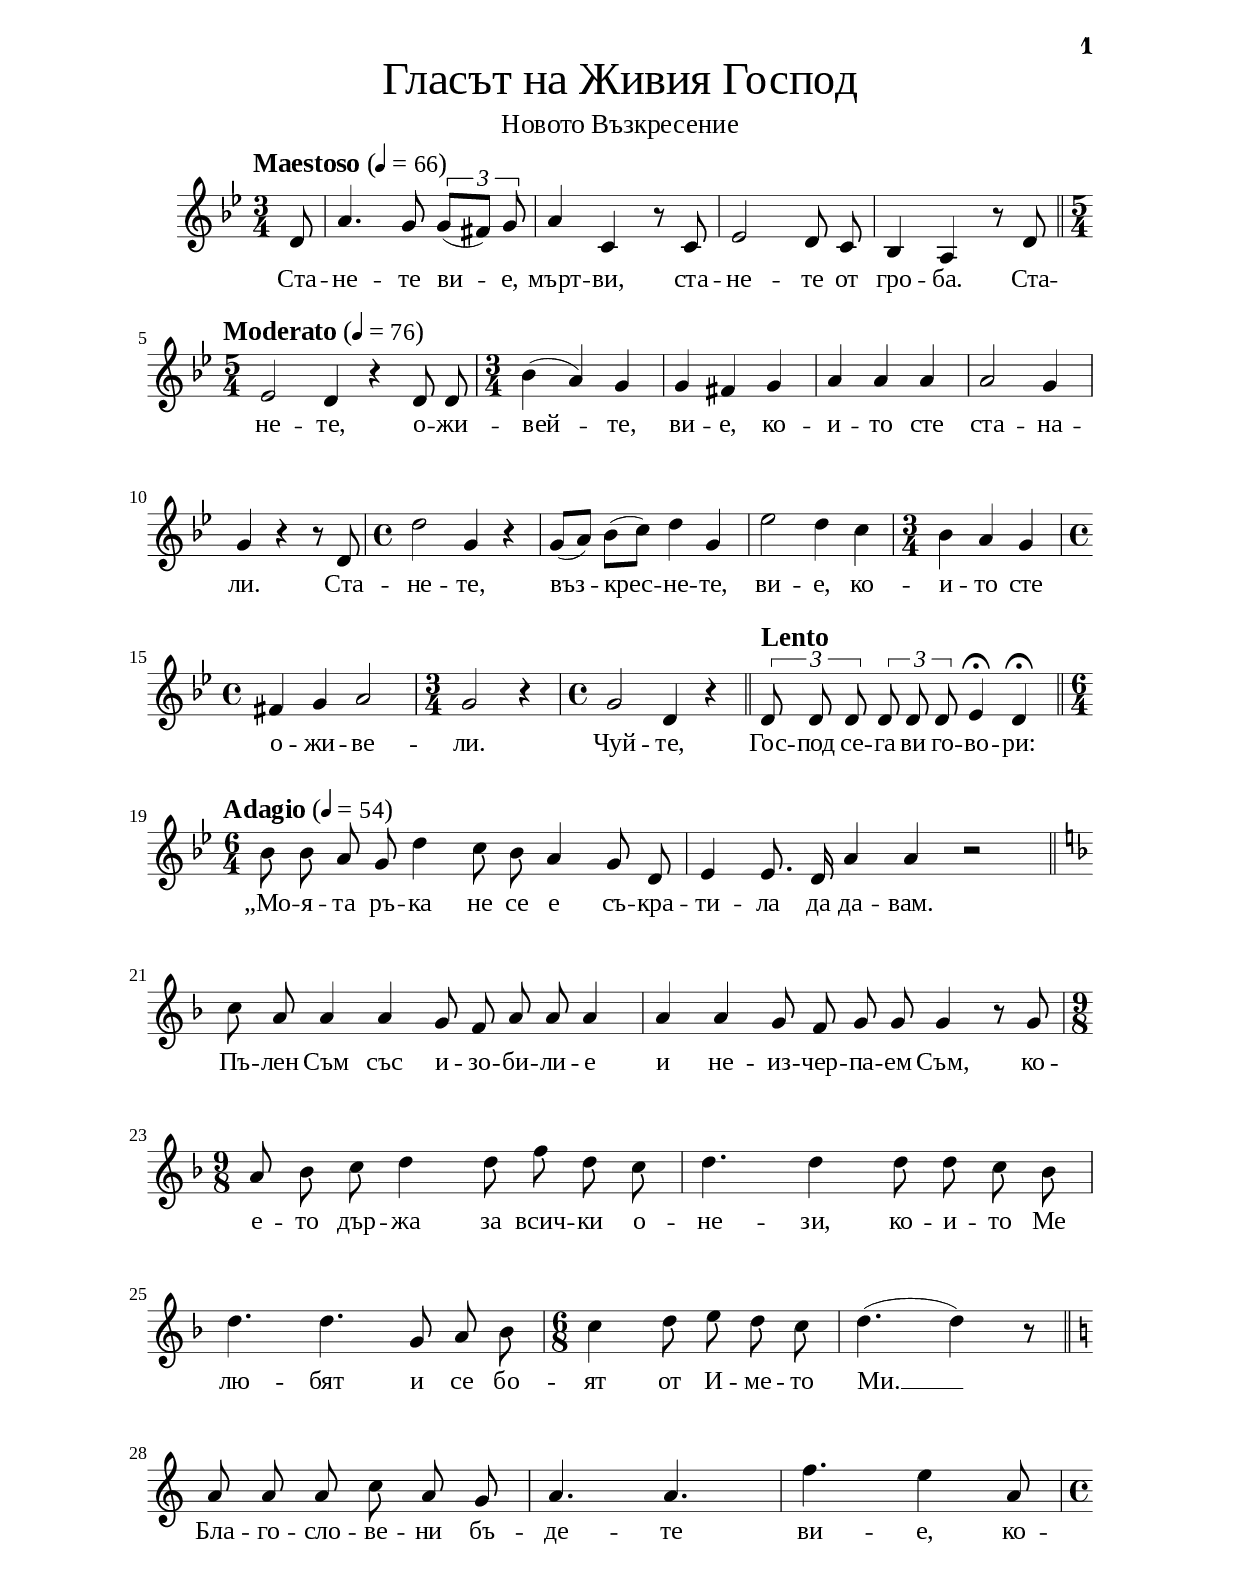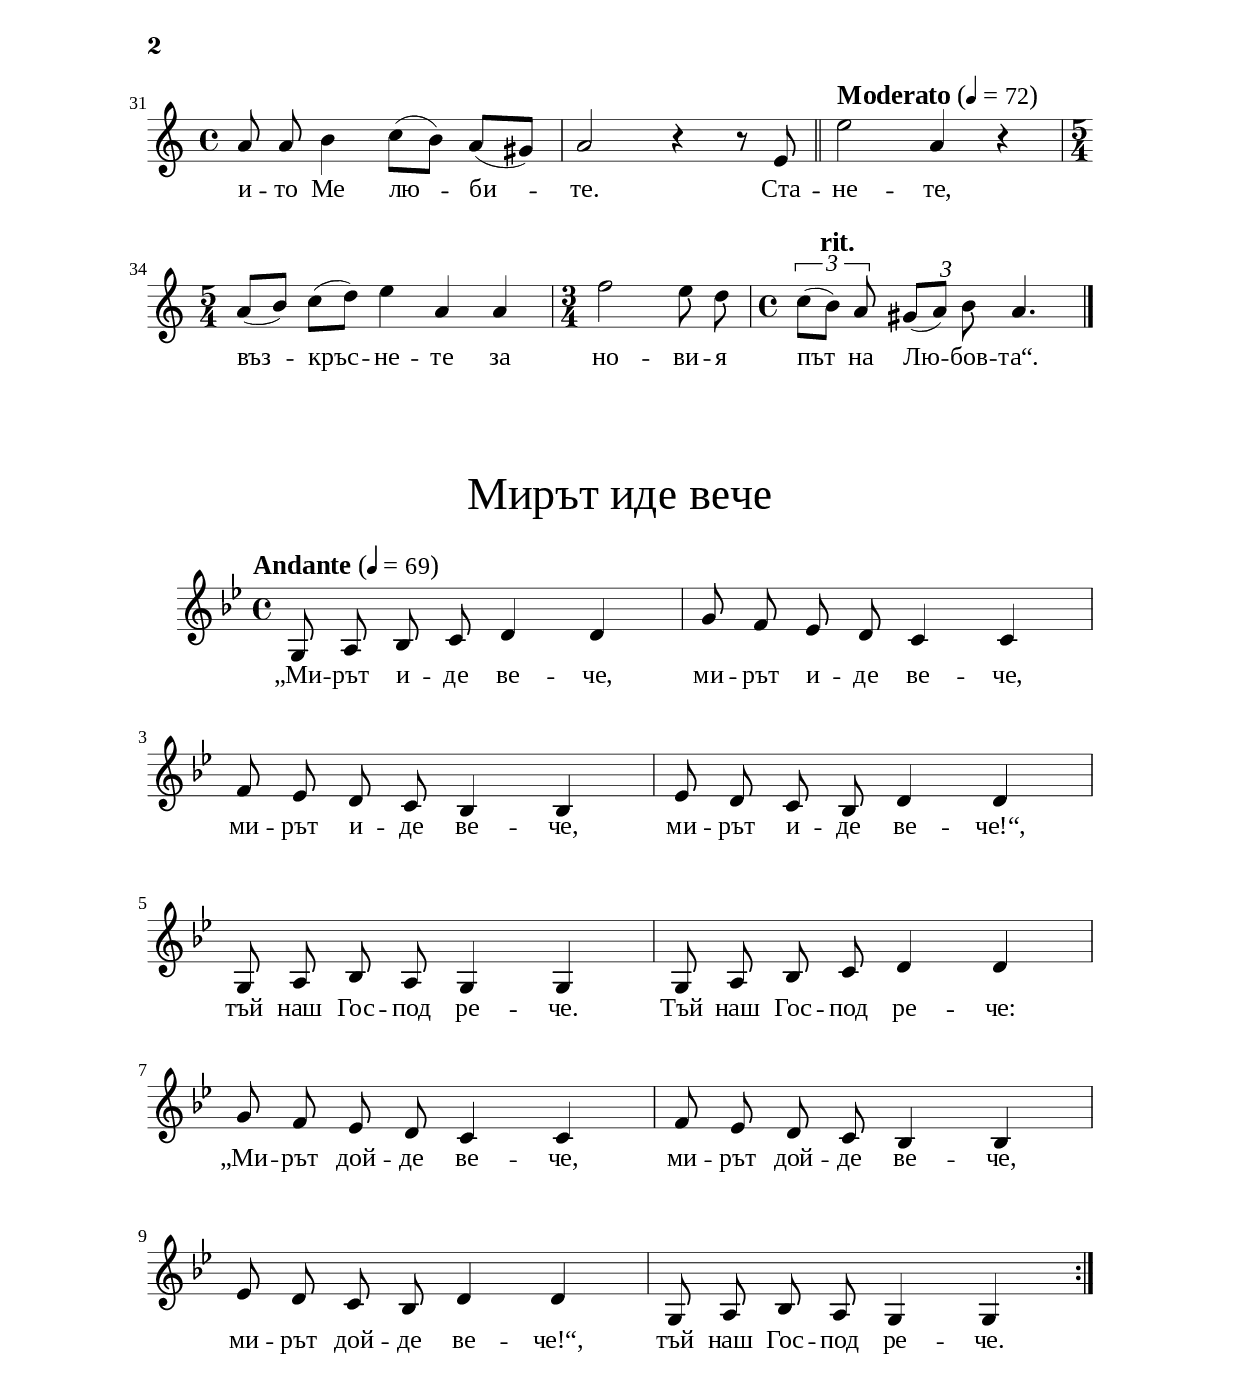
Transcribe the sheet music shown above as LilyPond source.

\version "2.24.4"

% include paper part and global functions
\include "include/globals.ily"

\bookpart {
  \label #'ref190
  \tocItem \markup "Гласът на Живия Господ"
  \include "include/bookpart-paper.ily"

  \score {
    \include "include/score-layout.ily"

    \new Voice \absolute {
      \clef treble
      \key g \minor
      \time 3/4
      \tempoFunc "Maestoso" 4 "66"

      \partial 8
      d'8 | % 2
      a'4. g'8 \tuplet 3/2 {
        g'8 ( [ fis'8 ])  g'8
      }
      | % 3
      a'4 c'4 r8 c'8 | % 4
      es'2 \autoBeamOff d'8 c'8  | % 5
      bes4 a4 r8 d'8 \bar "||" \break | % 6
      \time 5/4  | % 6
      \tempoFunc "Moderato" 4 "76"
      es'2 d'4 r4 d'8 d'8 | % 7
      \time 3/4  | % 7
      bes'4 ( a'4 ) g'4 | % 8
      g'4 fis'4 g'4 | % 9
      a'4 a'4 a'4 |
      a'2 g'4 \break  | % 11
      g'4 r4 r8 d'8 | % 12
      \time 4/4  | % 12
      d''2 g'4 r4| % 13
      g'8 ( [ a'8 ) ]  bes'8 ( [  c''8 )
      ]  d''4 g'4 |  % 14
      es''2  d''4  c''4 | % 15
      \time 3/4  | % 15
      bes'4 a'4 g'4 \break | % 16
      \time 4/4  | % 16
      fis'4 g'4 a'2 | % 17
      \time 3/4  | % 17
      g'2 r4 | % 18
      \time 4/4  | % 18
      g'2 d'4 r4 \bar "||"
      \autoBeamOff
      \tempo "Lento"
      \times 2/3  {
        d'8  d'8 d'8
      }
      \times 2/3  {
        d'8 d'8 d'8
      }
      es'4 ^\fermata d'4 ^\fermata \bar "||"
      \break |
      \tempoFunc "Adagio" 4 "54"
      \time 6/4
      bes'8  bes'8 a'8 g'8
      d''4  c''8  bes'8  % 21
      a'4 g'8 d'8 | es'4 es'8. d'16 a'4 a'4 r2 \break \bar "||" | % 23

      \key f \major
      c''8 a'8 a'4 a'4  g'8 f'8 a'8 a'8 a'4 | % 25
      a'4 a'4 g'8 f'8 g'8 g'8 g'4 r8 g'8 | \break  % 27
      \time 9/8
      \autoBeamOff
      a'8  bes'8  c''8  d''4
      d''8 f''8  d''8  c''8 | d''4.
      d''4  d''8
      d''8  c''8  bes'8 | \break
      d''4.
      d''4. g'8 a'8  bes'8 |
      \time 6/8
      c''4  d''8 e''8  d''8  c''8 |  d''4. (d''4) r8 | \bar "||" \break
      \key a \minor
      \autoBeamOff a'8 a'8 a'8 c''8 a'8 g'8 | a'4. a'4. |
      f''4.  e''4 a'8  | \break
      \time 4/4  | % 35
      a'8 a'8  b'4  c''8 ( [
      b'8 ) ]
      a'8 ( [ gis'8 ) ] | % 36
      a'2 r4 r8 e'8 \bar "||"
      | % 37
      | % 37
      \tempoFunc "Moderato" 4 "72"
      e''2 a'4 r4 |  \break  % 38

      \autoBeamOn

      \time 5/4 a'8 (  [ b'8] )   c''8 (  [ d''8] )  e''4 a'4  a'4 |
      \time 3/4
      f''2  \autoBeamOff e''8  d''8 |
      \time 4/4
      \tweak direction #up \times 2/3 {
        \once \override Slur.positions = #'(1 . 1)
        \tempo "         rit." c''8   ( [  b'8 ) ]  a'8
      }
      \once \omit TupletBracket \times 2/3 {
        gis'8 ( [  a'8
        ) ] b'8
      }
      a'4.
      \bar "|."

    }

    \addlyrics {
      Ста -- не -- те ви -- е, мърт --
      ви, ста -- не -- те от гро -- ба.
      Ста -- не -- те, о -- жи -- вей --
      те, ви -- е, ко -- и -- то сте ста --
      на -- ли. Ста -- не -- те, въз --
      крес -- не -- те, ви -- е, ко -- и
      -- то сте о -- жи -- ве -- ли. Чуй --
      те, Гос -- под се -- га ви го --
      во -- ри: „Мо -- я -- та ръ -- ка
      не се е съ -- кра -- ти -- ла да
      да -- вам. Пъ -- лен Съм със и --
      зо -- би -- ли -- е и не -- из -- чер
      -- па -- ем Съм, ко -- е -- то дър --
      жа за всич -- ки о -- не -- зи, ко
      -- и -- то Ме лю -- бят и се бо --
      ят от И -- ме -- то Ми. __ Бла -- го --
      сло -- ве -- ни бъ -- де -- те ви --
      е, ко -- и -- то Ме лю -- би
      -- те. Ста -- не -- те, въз --
      кръс -- не -- те за но -- ви -- я
      път на Лю -- бов -- та“.}

      \header {
        title = \titleFunc #'ref_desc_15 "Гласът на Живия Господ" " Glasăt na Živija Gospod – Novoto Văzkresenie"
        subtitle = \markup \normal-text \abs-fontsize #13 "Новото Възкресение"
      }

      \midi{}

    } % score
\markup \vspace #3

\label #'ref155_2
  \tocItem \markup "Мирът иде вече – Mirat ide veche"
  \include "include/bookpart-paper.ily"
  \score {
    \include "include/score-layout.ily"

    \new Voice \relative c' {
      \clef treble
      \key g \minor
      \time 4/4
      \tempoFunc "Andante" 4 "69"
      \autoBeamOff
      \repeat volta 2 {
        g8 a bes c d4 d4 | g8 f es d c4 c | \break

        f8 es d c bes 4 bes 4 | es8 d c bes d4 d4 |\break

        g,8 a bes a g4 g4 | g8 a bes c d4 d4 | \break

        g8 f es d c4 c | f8 es d c bes 4 bes 4 | \break

        es8 d c bes d4 d4 | g,8 a bes a g4 g4 | \break


      }
    }

    \addlyrics {
      „Ми -- рът и -- де ве -- че, ми -- рът и -- де ве -- че, ми -- рът и -- де ве -- че, ми -- рът и -- де ве -- че!“,
      тъй наш Гос -- под ре -- че.
      Tъй наш Гос -- под ре -- че: „Ми -- рът дой -- де ве -- че, ми -- рът дой -- де ве -- че, ми -- рът дой -- де ве -- че!“,
      тъй наш Гос -- под ре -- че.
    }

    \header {
      title = \titleFunc #'ref_desc "Мирът иде вече" "Mirat ide veche"
    }

    \midi{}

  } % score

  } % bookpart

  % Più mosso
  %
